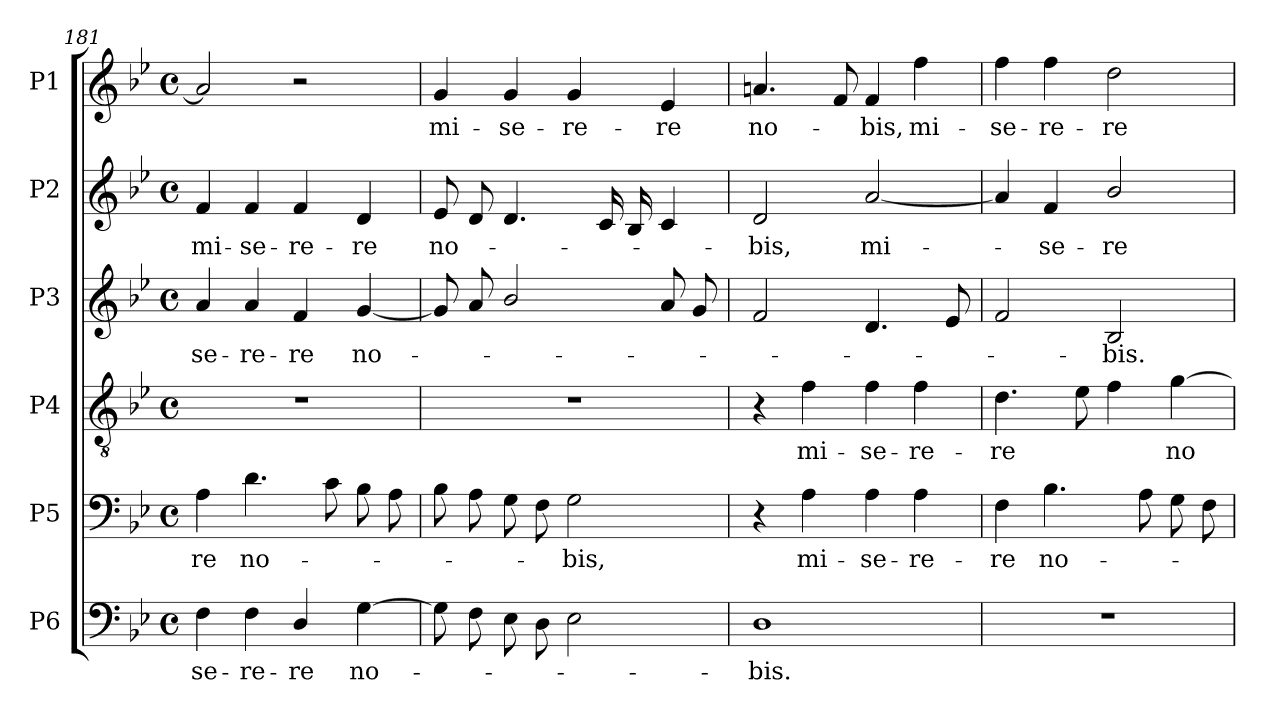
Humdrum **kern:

**kern	**text	**kern	**text	**kern	**text	**kern	**text	**kern	**text	**kern	**text
*part6	*part6	*part5	*part5	*part4	*part4	*part3	*part3	*part2	*part2	*part1	*part1
*staff6	*staff6	*staff5	*staff5	*staff4	*staff4	*staff3	*staff3	*staff2	*staff2	*staff1	*staff1
*I"P6	*	*I"P5	*	*I"P4	*	*I"P3	*	*I"P2	*	*I"P1	*
*clefF4	*	*clefF4	*	*clefGv2	*	*clefG2	*	*clefG2	*	*clefG2	*
*	*	*	*	*ITrd7c12	*	*	*	*	*	*	*
*k[b-e-]	*	*k[b-e-]	*	*k[b-e-]	*	*k[b-e-]	*	*k[b-e-]	*	*k[b-e-]	*
*B-:	*	*B-:	*	*B-:	*	*B-:	*	*B-:	*	*B-:	*
*M4/4	*	*M4/4	*	*M4/4	*	*M4/4	*	*M4/4	*	*M4/4	*
*met(c)	*	*met(c)	*	*met(c)	*	*met(c)	*	*met(c)	*	*met(c)	*
=181	=181	=181	=181	=181	=181	=181	=181	=181	=181	=181	=181
!	!LO:LY:b:color=#000000	!	!	!	!	!	!	!	!	!	!
!	!	!	!LO:LY:b:color=#000000	!	!	!	!	!	!	!	!
!	!	!	!	!	!	!	!LO:LY:b:color=#000000	!	!	!	!
!	!	!	!	!	!	!	!	!	!LO:LY:b:color=#000000	!	!
4Fi\	-se-	4Ai\	-re	1r	.	4ai/	-se-	4fi/	mi-	2ai/]	.
!	!LO:LY:b:color=#000000	!	!	!	!	!	!	!	!	!	!
!	!	!	!LO:LY:b:color=#000000	!	!	!	!	!	!	!	!
!	!	!	!	!	!	!	!LO:LY:b:color=#000000	!	!	!	!
!	!	!	!	!	!	!	!	!	!LO:LY:b:color=#000000	!	!
4Fi\	-re-	4.di\	no-	.	.	4ai/	-re-	4fi/	-se-	.	.
!	!LO:LY:b:color=#000000	!	!	!	!	!	!	!	!	!	!
!	!	!	!	!	!	!	!LO:LY:b:color=#000000	!	!	!	!
!	!	!	!	!	!	!	!	!	!LO:LY:b:color=#000000	!	!
4Di/	-re	.	.	.	.	4fi/	-re	4fi/	-re-	2r	.
.	.	8ci\	.	.	.	.	.	.	.	.	.
!	!LO:LY:b:color=#000000	!	!	!	!	!	!	!	!	!	!
!	!	!	!	!	!	!	!LO:LY:b:color=#000000	!	!	!	!
!	!	!	!	!	!	!	!	!	!LO:LY:b:color=#000000	!	!
[4Gi\	no-	8B-i\	.	.	.	[4gi/	no-	4di/	-re	.	.
.	.	8Ai\	.	.	.	.	.	.	.	.	.
=182	=182	=182	=182	=182	=182	=182	=182	=182	=182	=182	=182
!	!	!	!	!	!	!	!	!	!LO:LY:b:color=#000000	!	!
!	!	!	!	!	!	!	!	!	!	!	!LO:LY:b:color=#000000
8Gi\]	.	8B-i\	.	1r	.	8gi/]	.	8e-i/	no-	4gi/	mi-
8Fi\	.	8Ai\	.	.	.	8ai/	.	8di/	.	.	.
!	!	!	!	!	!	!	!	!	!	!	!LO:LY:b:color=#000000
8E-i\	.	8Gi\	.	.	.	2b-i/	.	4.di/	.	4gi/	-se-
8Di\	.	8Fi\	.	.	.	.	.	.	.	.	.
!	!	!	!LO:LY:b:color=#000000	!	!	!	!	!	!	!	!
!	!	!	!	!	!	!	!	!	!	!	!LO:LY:b:color=#000000
2E-i\	.	2Gi\	-bis,	.	.	.	.	.	.	4gi/	-re-
.	.	.	.	.	.	.	.	16ci/	.	.	.
.	.	.	.	.	.	.	.	16B-i/	.	.	.
!	!	!	!	!	!	!	!	!	!	!	!LO:LY:b:color=#000000
.	.	.	.	.	.	8ai/	.	4ci/	.	4e-i/	-re
.	.	.	.	.	.	8gi/	.	.	.	.	.
=183	=183	=183	=183	=183	=183	=183	=183	=183	=183	=183	=183
!	!LO:LY:b:color=#000000	!	!	!	!	!	!	!	!	!	!
!	!	!	!	!	!	!	!	!	!LO:LY:b:color=#000000	!	!
!	!	!	!	!	!	!	!	!	!	!	!LO:LY:b:color=#000000
1Di	-bis.	4r	.	4r	.	2fi/	.	2di/	-bis,	4.ani/	no-
!	!	!	!LO:LY:b:color=#000000	!	!	!	!	!	!	!	!
!	!	!	!	!	!LO:LY:b:color=#000000	!	!	!	!	!	!
.	.	4Ai\	mi-	4Fi\	mi-	.	.	.	.	.	.
.	.	.	.	.	.	.	.	.	.	8fi/	.
!	!	!	!LO:LY:b:color=#000000	!	!	!	!	!	!	!	!
!	!	!	!	!	!LO:LY:b:color=#000000	!	!	!	!	!	!
!	!	!	!	!	!	!	!	!	!LO:LY:b:color=#000000	!	!
!	!	!	!	!	!	!	!	!	!	!	!LO:LY:b:color=#000000
.	.	4Ai\	-se-	4Fi\	-se-	4.di/	.	[2ai/	mi-	4fi/	-bis,
!	!	!	!LO:LY:b:color=#000000	!	!	!	!	!	!	!	!
!	!	!	!	!	!LO:LY:b:color=#000000	!	!	!	!	!	!
!	!	!	!	!	!	!	!	!	!	!	!LO:LY:b:color=#000000
.	.	4Ai\	-re-	4Fi\	-re-	.	.	.	.	4ffi\	mi-
.	.	.	.	.	.	8e-i/	.	.	.	.	.
=184	=184	=184	=184	=184	=184	=184	=184	=184	=184	=184	=184
!	!	!	!LO:LY:b:color=#000000	!	!	!	!	!	!	!	!
!	!	!	!	!	!LO:LY:b:color=#000000	!	!	!	!	!	!
!	!	!	!	!	!	!	!	!	!	!	!LO:LY:b:color=#000000
1r	.	4Fi\	-re	4.Di\	-re	2fi/	.	4ai/]	.	4ffi\	-se-
!	!	!	!LO:LY:b:color=#000000	!	!	!	!	!	!	!	!
!	!	!	!	!	!	!	!	!	!LO:LY:b:color=#000000	!	!
!	!	!	!	!	!	!	!	!	!	!	!LO:LY:b:color=#000000
.	.	4.B-i\	no-	.	.	.	.	4fi/	-se-	4ffi\	-re-
.	.	.	.	8E-i\	.	.	.	.	.	.	.
!	!	!	!	!	!	!	!LO:LY:b:color=#000000	!	!	!	!
!	!	!	!	!	!	!	!	!	!LO:LY:b:color=#000000	!	!
!	!	!	!	!	!	!	!	!	!	!	!LO:LY:b:color=#000000
.	.	.	.	4Fi\	.	2B-i/	-bis.	2b-i/	-re-	2ddi\	-re
.	.	8Ai\	.	.	.	.	.	.	.	.	.
!	!	!	!	!	!LO:LY:b:color=#000000	!	!	!	!	!	!
.	.	8Gi\	.	[4Gi\	no-	.	.	.	.	.	.
.	.	8Fi\	.	.	.	.	.	.	.	.	.
=	=	=	=	=	=	=	=	=	=	=	=
*-	*-	*-	*-	*-	*-	*-	*-	*-	*-	*-	*-
